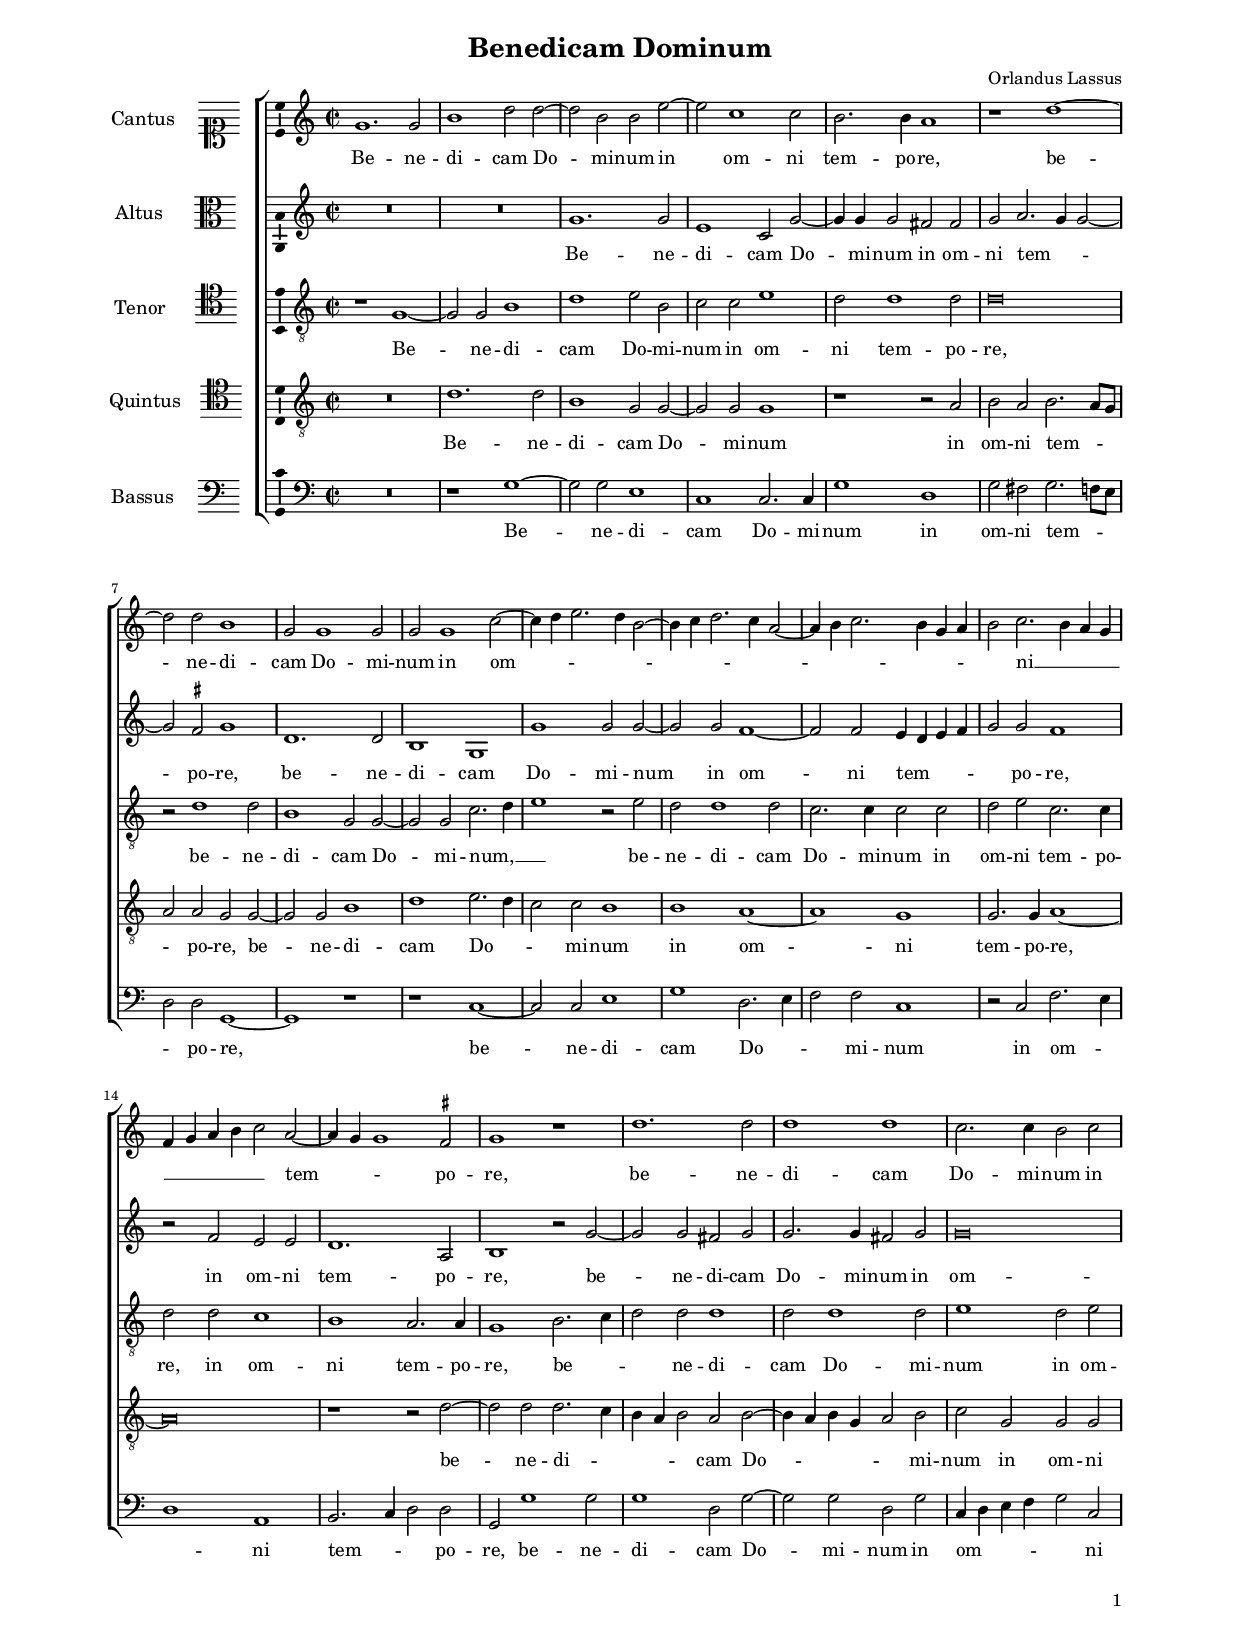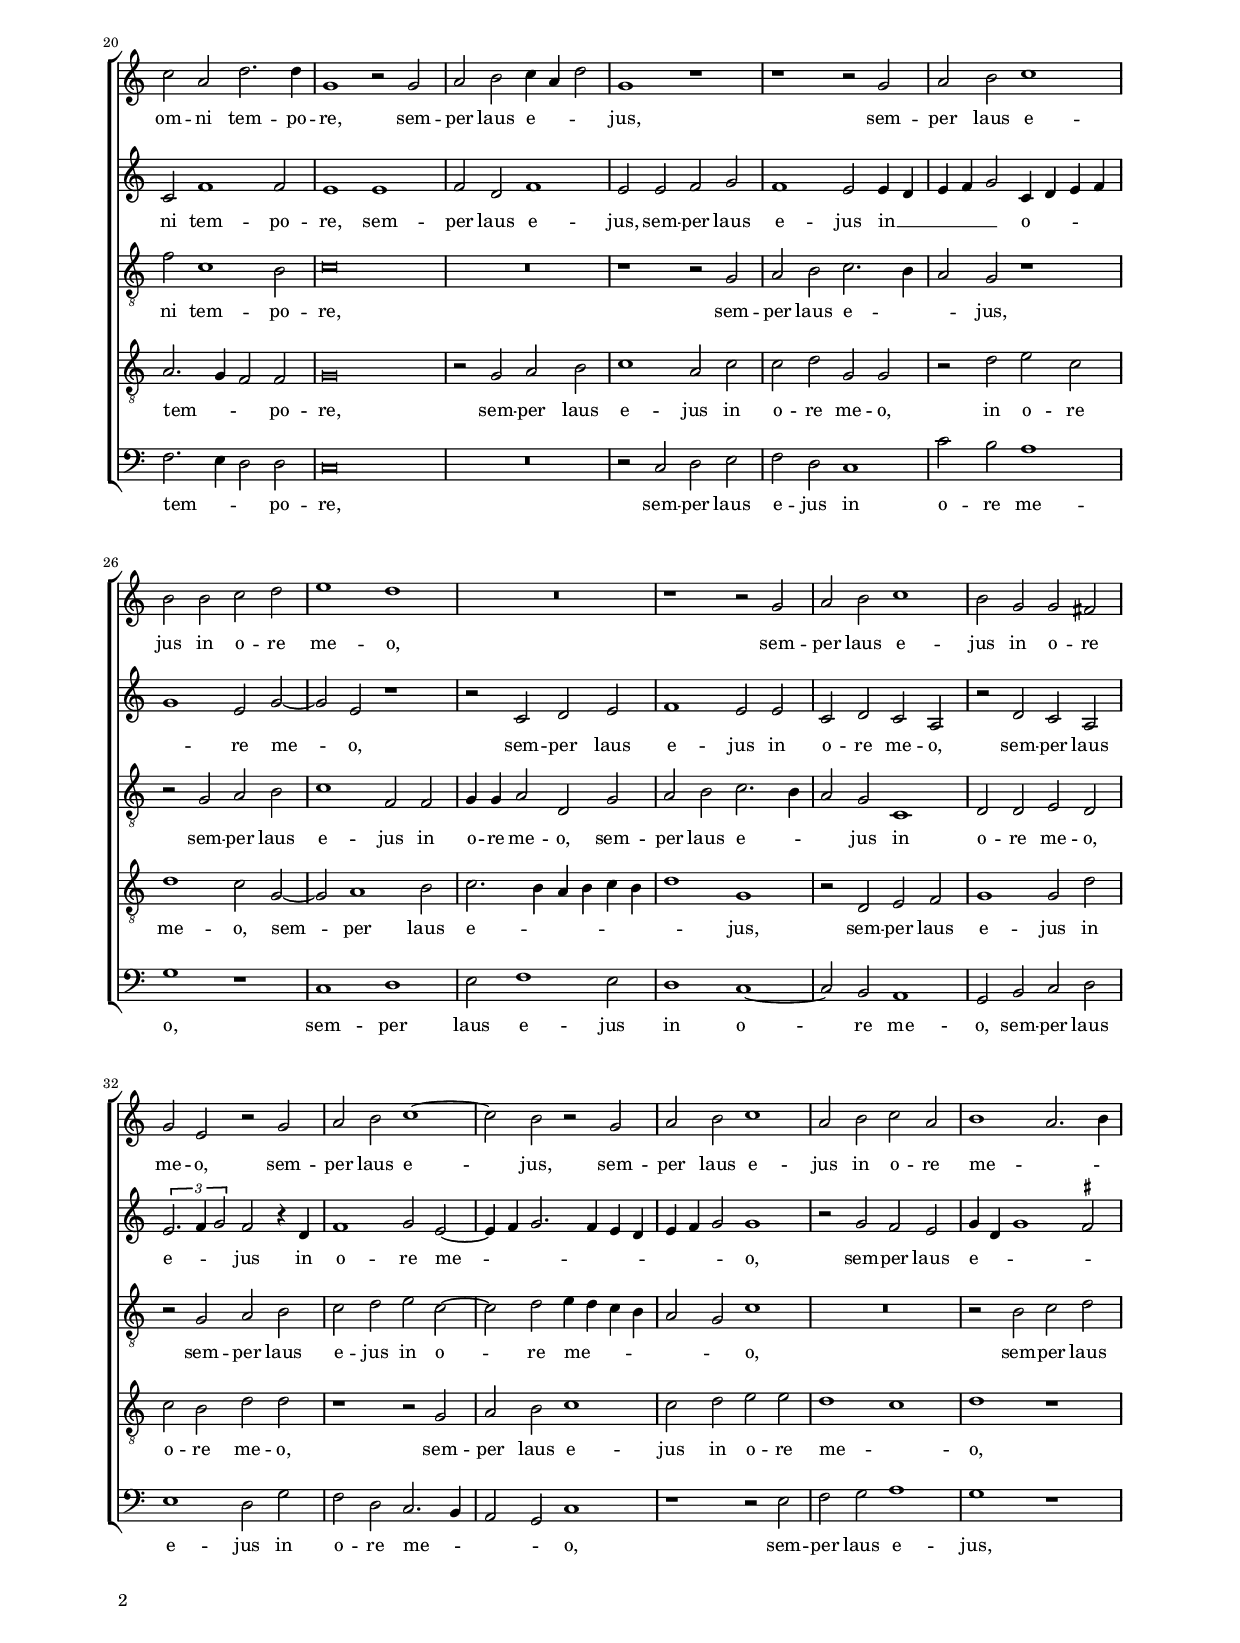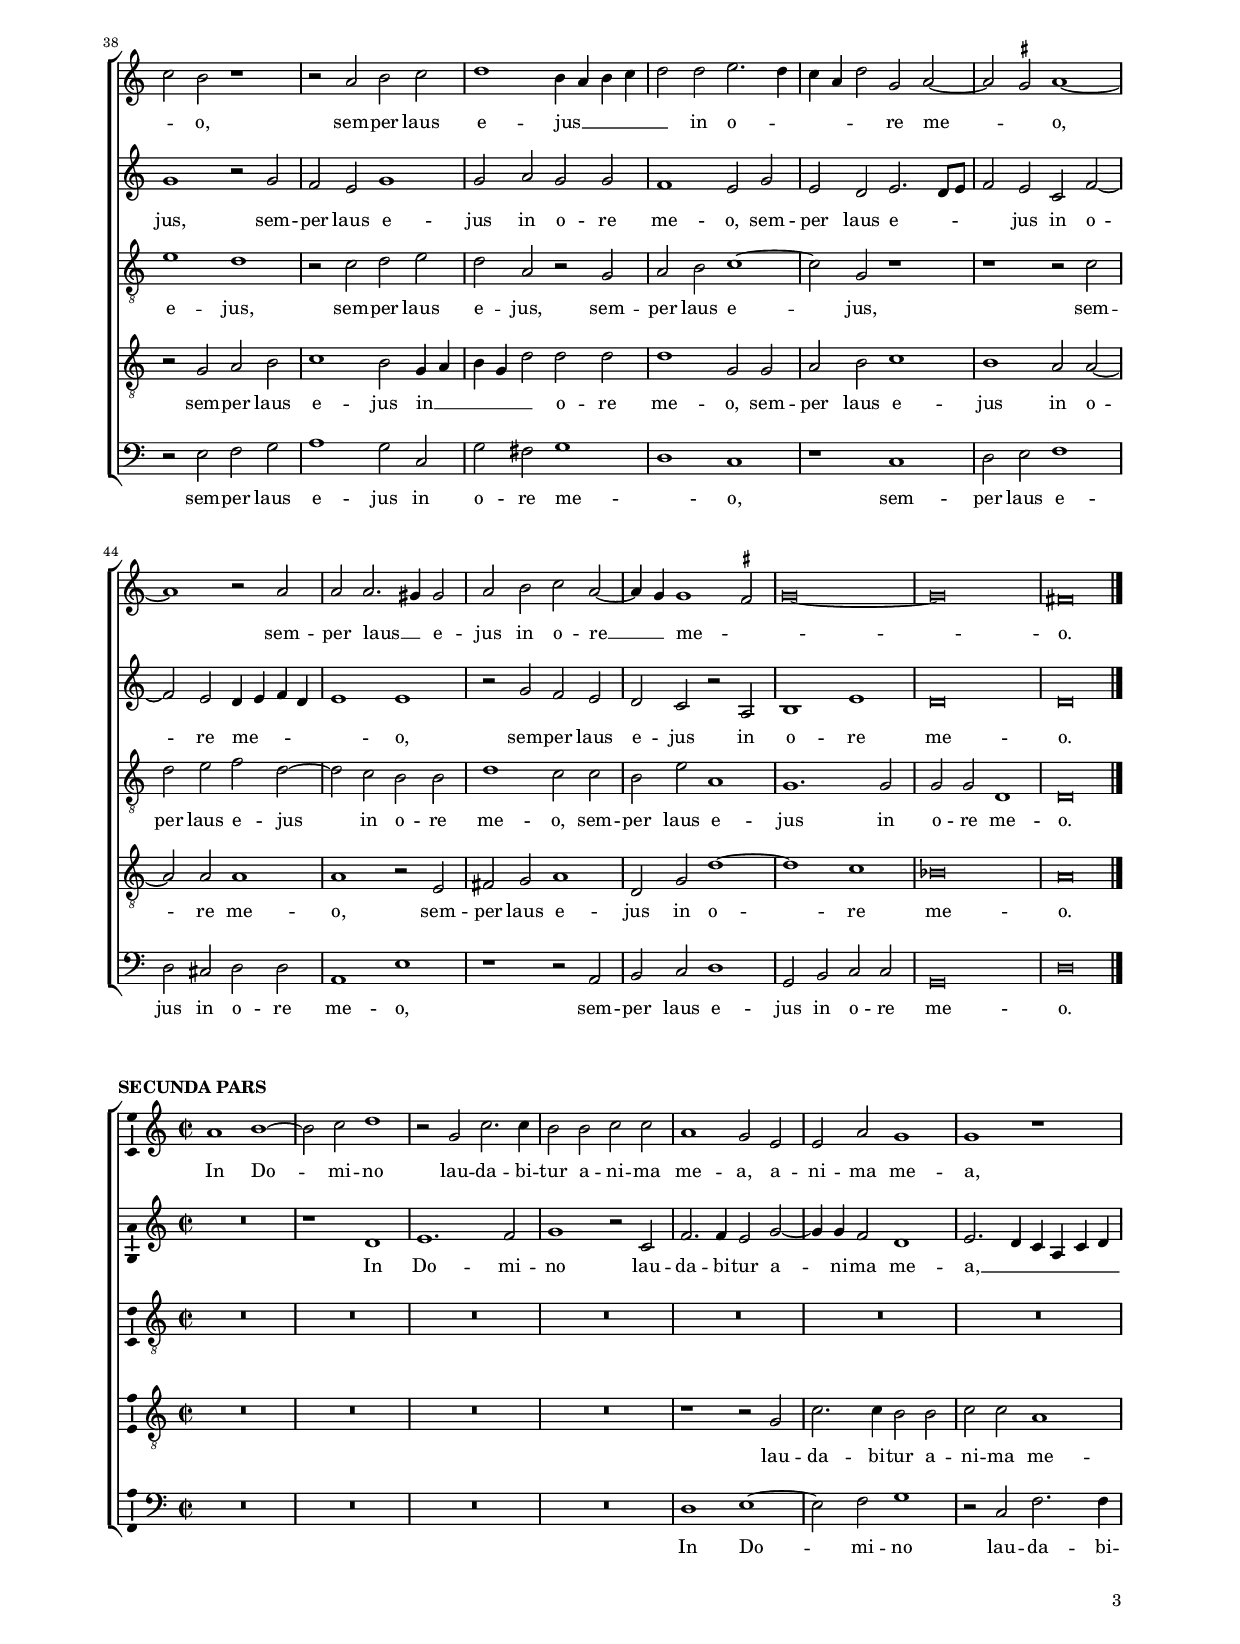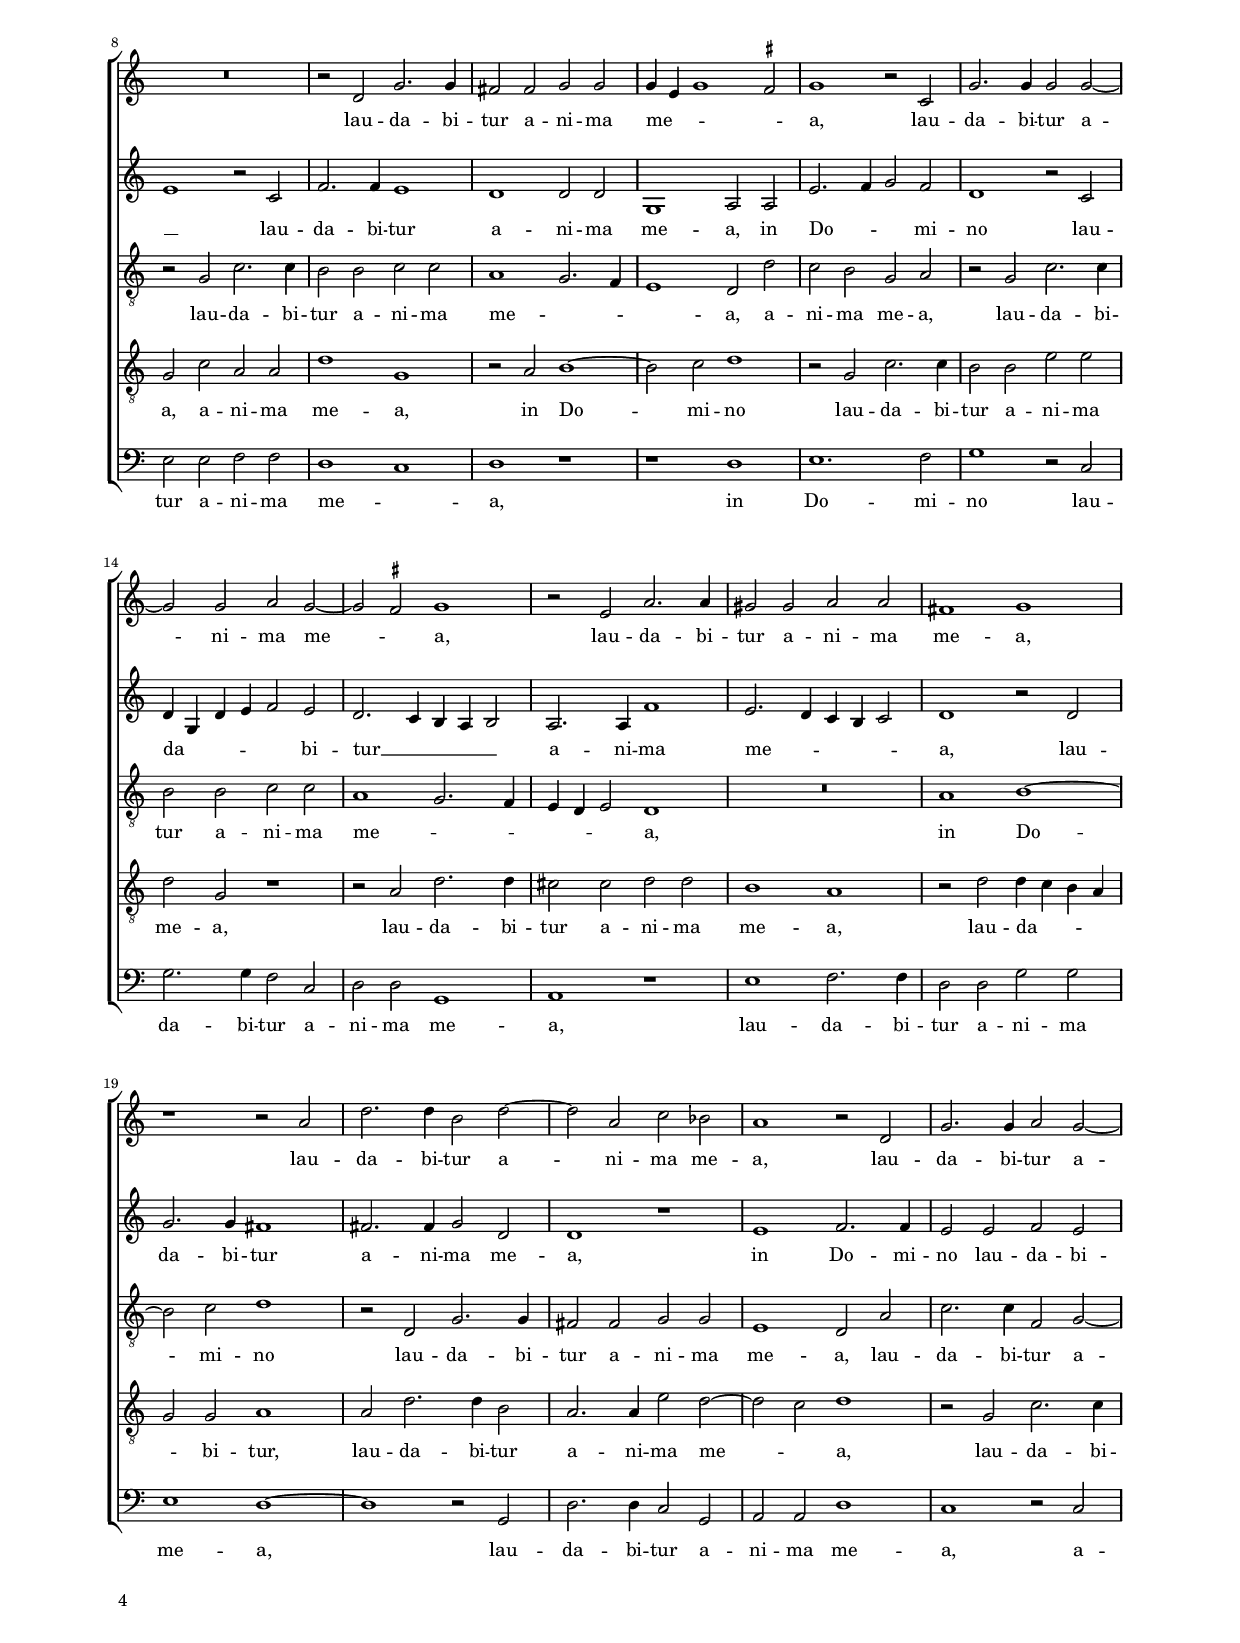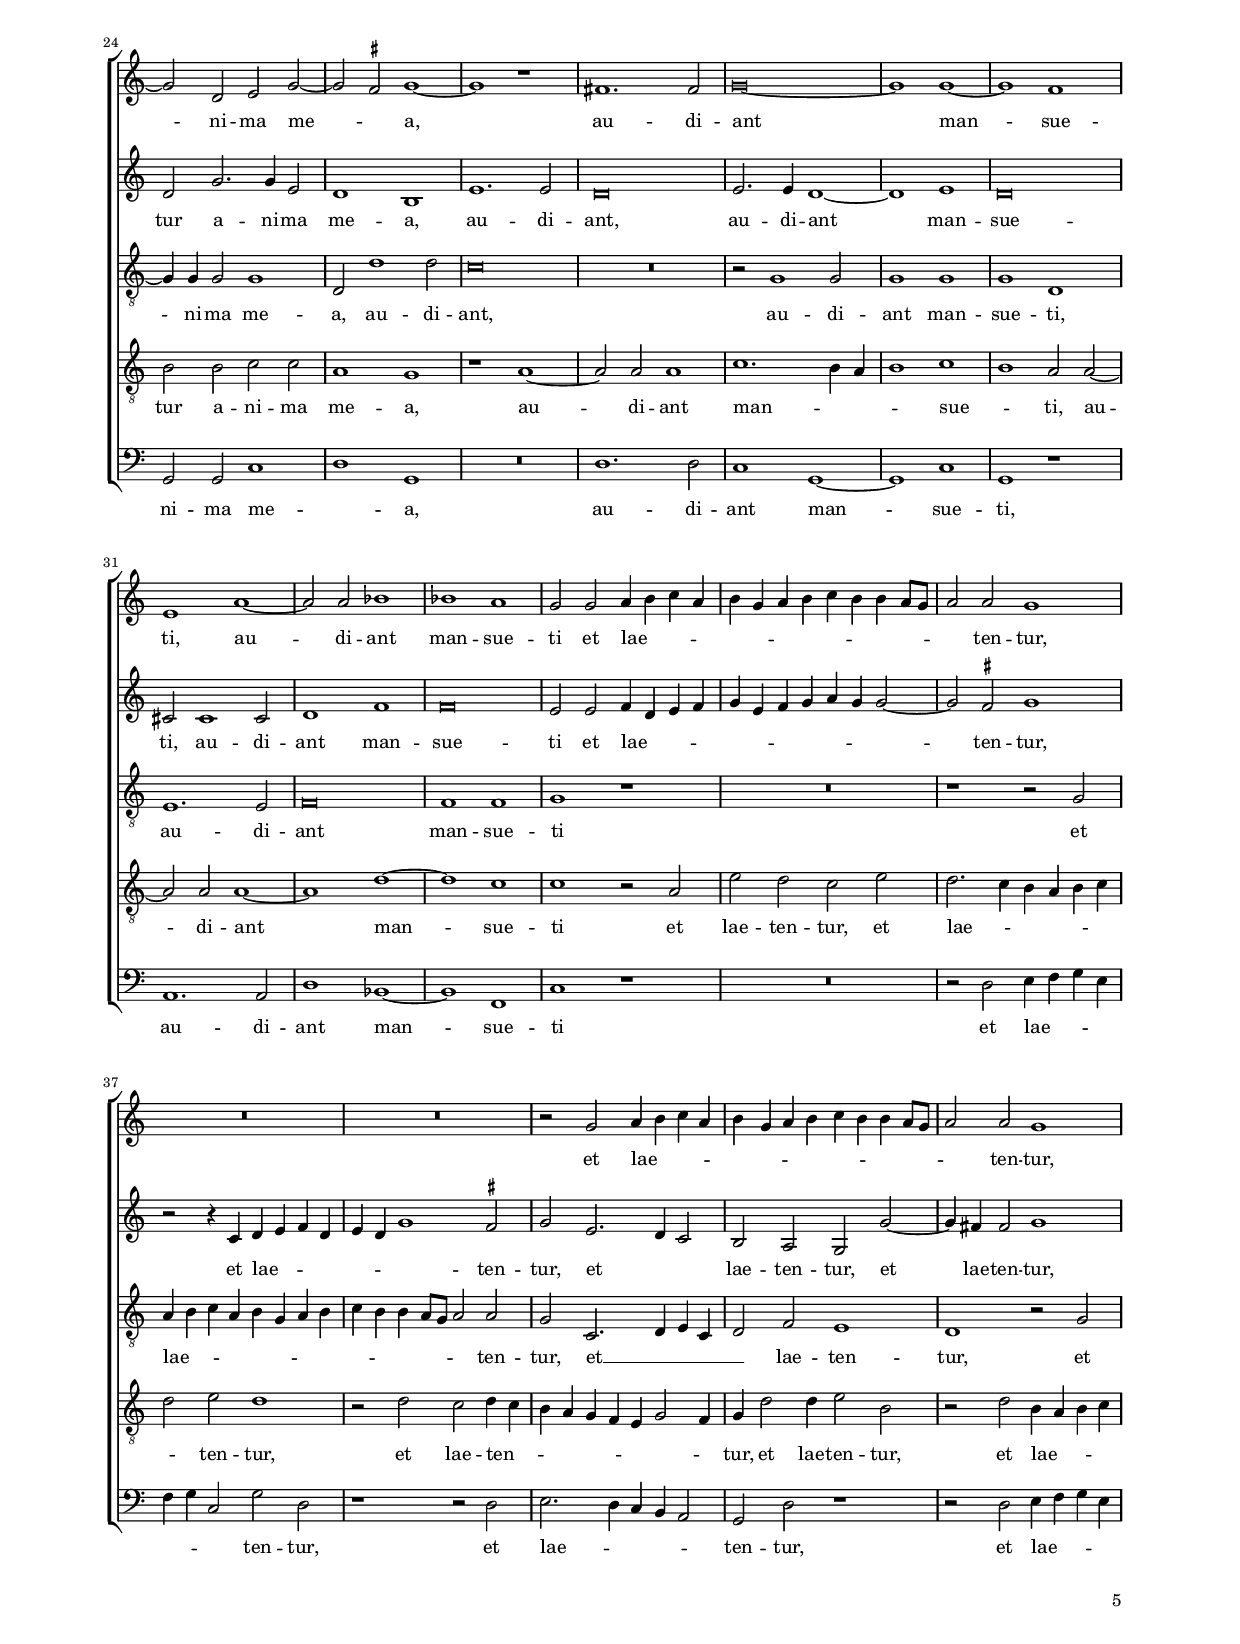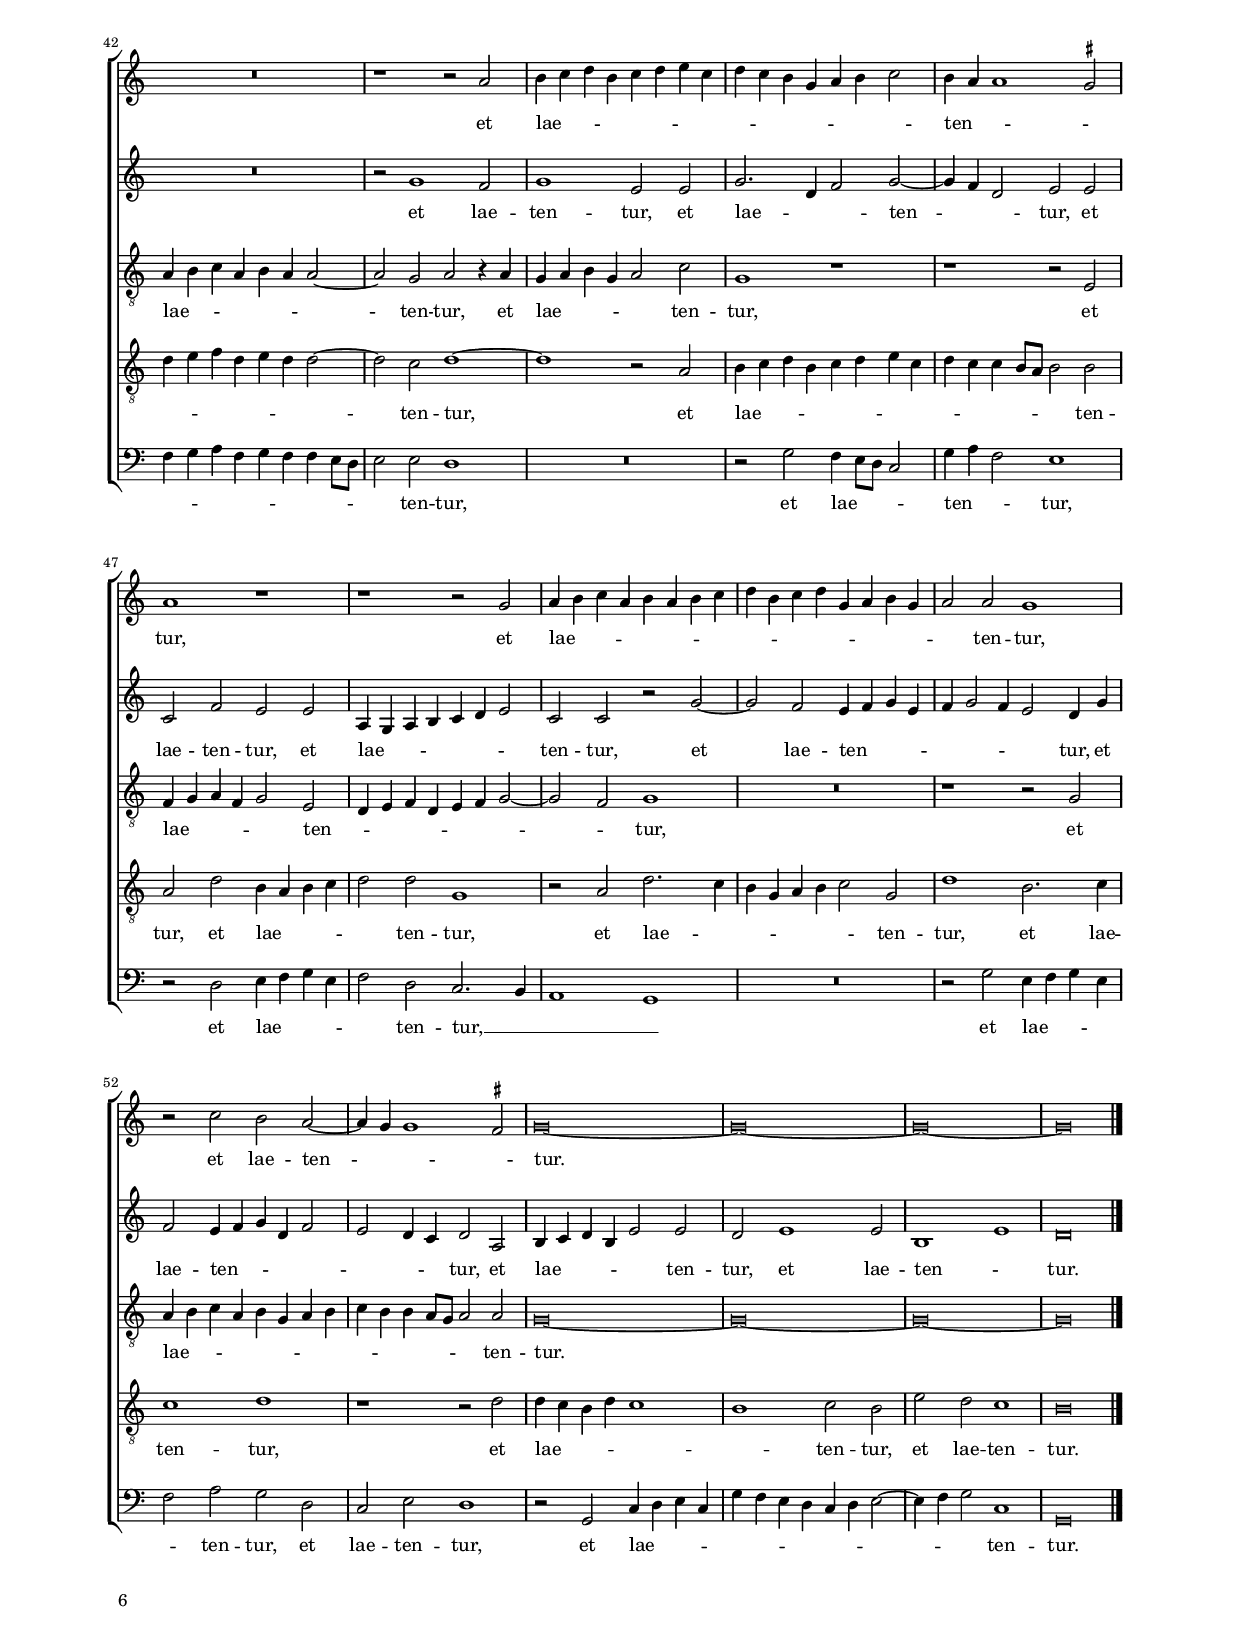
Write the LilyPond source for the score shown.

\header
{
  title="Benedicam Dominum"
  composer="Orlandus Lassus"
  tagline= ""
}

\version "2.22.0"
\include "deutsch.ly"
#(set-global-staff-size 15)
#(ly:set-option 'point-and-click #f)

	
	ficta = { \once \set suggestAccidentals = ##t }
	
	forget = #(define-music-function (music) (ly:music?) #{
		\accidentalStyle forget
		$music
		\accidentalStyle default
		#})
    
    m = \melisma
    me = \melismaEnd


\paper
	{
	top-margin = 1.8 \cm
	bottom-margin = 1.2 \cm
	left-margin = 2 \cm
	right-margin = 2 \cm
	ragged-bottom = ##f
	ragged-last-bottom = ##t
	print-page-number = ##f
	score-system-spacing = #'((basic-distance . 16) (minimum-distance . 14) (padding . 5) (strechability . 150))
	system-system-spacing = #'((basic-distance . 16) (minimum-distance . 14) (padding . 5) (strechability . 150))
    oddFooterMarkup=\markup   \fill-line { "" \fromproperty #'page:page-number-string }
    evenFooterMarkup=\markup  \fill-line { \fromproperty #'page:page-number-string "" }
    last-bottom-spacing = #'((basic-distance . 12) (minimum-distance . 7) (padding . 4))
	% systems-per-page = 3
    % min-systems-per-page = 3
	}

global = {
	\key c \major
	\time 2/2 \set Score.measureLength = #(ly:make-moment 2/1)
    \set Score.tempoHideNote = ##t
    \tempo 2 = 95
	\skip 1*2*50 \bar "|."
	}
	

incipitcantus = \markup { \score {
	{
	\set Staff.instrumentName = \markup { \fontsize #1 "Cantus" }
	\key c \major
	\clef soprano
	s4 \bar ""
	}
	\layout  {
	raggedright = ##t
	indent = 1.8 \cm
	line-width = 2.5 \cm
	\context { \Staff \remove Time_signature_engraver }
	\override Staff.Clef.Y-extent = #'(0 . 0)
	}} \hspace #1 }
      
      
incipitaltus = \markup { \score {
	{
	\set Staff.instrumentName = \markup { \fontsize #1 "Altus" }
	\key c \major
	\clef alto
	s4 \bar ""
	}
	\layout  {
	raggedright = ##t
	indent = 1.8 \cm
	line-width = 2.5 \cm
	\context { \Staff \remove Time_signature_engraver }
	\override Staff.Clef.Y-extent = #'(0 . 0)
	}} \hspace #1 }


incipittenor = \markup { \score {
	{
	\set Staff.instrumentName = \markup { \fontsize #1 "Tenor" }
	\key c \major
	\clef tenor
	s4 \bar ""
	}
	\layout  {
	raggedright = ##t
	indent = 1.8 \cm
	line-width = 2.5 \cm
	\context { \Staff \remove Time_signature_engraver }
	\override Staff.Clef.Y-extent = #'(0 . 0)
	}} \hspace #1 }
      
      
incipitquintus = \markup { \score {
	{
	\set Staff.instrumentName = \markup { \fontsize #1 "Quintus" }
	\key c \major
	\clef tenor
	s4 \bar ""
	}
	\layout  {
	raggedright = ##t
	indent = 1.8 \cm
	line-width = 2.5 \cm
	\context { \Staff \remove Time_signature_engraver }
	\override Staff.Clef.Y-extent = #'(0 . 0)
	}} \hspace #1 }
      
      
incipitbassus = \markup { \score {
	{
	\set Staff.instrumentName = \markup { \fontsize #1 "Bassus" }
	\key c \major
	\clef bass
	s4 \bar ""
	}
	\layout  {
	raggedright = ##t
	indent = 1.8 \cm
	line-width = 2.5 \cm
	\context { \Staff \remove Time_signature_engraver }
	\override Staff.Clef.Y-extent = #'(0 . 0)
	}} \hspace #1 }


cantus = \relative c''
	{
	g1. g2
	h1 d2 d~
	d2 h h e~
	e2 c1 c2
%5
	h2. h4 a1 |
	r1 d~
	d2 d h1
	g2 g1 g2
	g2 g1 c2~
%10
	c4 \m d e2. d4 h2~ |
	h4 c d2. c4 a2~
	a4 h c2. h4 g a
	h2 \me c2. \m h4 a g
	f4 g a h c2 \me a~
%15
	a4 \m g4 g1 \me \ficta fis2 |
	g1 r
	d'1. d2
	d1 d
	c2. c4 h2 c
%20
	c2 a d2. d4 |
	g,1 r2 g
	a2 h c4 \m a d2 \me
	g,1 r
	r1 r2 g
%25
	a2 h c1 |
	h2 h c d
	e1 d
	R\breve
	r1 r2 g,
%30
	a2 h c1 |
	h2 g g fis
	g2 e r g
	a2 h c1~
	c2 h r g
%35
	a2 h c1 |
	a2 h c a
	h1 \m a2. h4
	c2 \me h r1
	r2 a h c
%40
	d1 h4 \m a h c
	d2 \me d e2. \m d4
	c4 a d2 \me g, a~
	a2 \m \ficta gis \me a1~
	a1 r2 a
%45
	a2 a2. \m gis4 \me gis2 |
	a2 h c a~
	a4 \m g4 \me g1 \m \ficta fis2
	g\breve~
	g\breve \me
%50
	fis\breve
	}


altus = \relative c'
  {
	R\breve
	R\breve
	g'1. g2
	e1 c2 g'~
%5
	g4 g g2 fis fis |
	g2 a2. \m g4 g2~
	g2 \me \ficta fis g1
	d1. d2
	h1 g
%10
	g'1 g2 g~ |
	g2 g f1~
	f2 f e4 \m d e f
	g2 \me g f1
	r2 f e e
%15
	d1. a2 |
	h1 r2 g'~
	g2 g fis g
	g2. g4 fis2 g
	g\breve
%20
	c,2 f1 f2 |
	e1 e
	f2 d f1
	e2 e f g
	f1 e2 e4 \m d
%25
	e4 f g2 \me c,4 \m d e f |
	g1 \me e2 g~
	g2 e r1
	r2 c d e
	f1 e2 e
%30
	c2 d c a |
	r2 d c a
	\tuplet 3/2 {e'2. \m f4 g2 \me} f2 r4 d
	f1 g2 e~
	e4 \m f g2. f4 e d
%35
	e4 f g2 \me g1 |
	r2 g f e
	g4 \m d g1 \ficta fis2 \me
	g1 r2 g
	f2 e g1
%40
	g2 a g g |
	f1 e2 g
	e2 d e2. \m d8 e
	f2 \me e c f~
	f2 e d4 \m e f d
%45
	e1 \me e |
	r2 g f e
	d2 c r a
	h1 e
	d\breve
%50
	d\breve
	}


tenor = \relative c'
	{
	r1 g~
	g2 g h1
	d1 e2 h
	c2 c e1
%5
	d2 d1 d2 |
	d\breve
	r2 d1 d2
	h1 g2 g~
	g2 g c2. \m d4
%10
	e1 \me r2 e |
	d2 d1 d2
	c2. c4 c2 c
	d2 e c2. c4
	d2 d c1
%15
	h1 a2. a4 |
	g1 h2. \m c4
	d2 \me d d1
	d2 d1 d2
	e1 d2 e
%20
	f2 c1 h2 |
	c\breve
	R\breve
	r1 r2 g
	a2 h c2. \m h4
%25
	a2 \me g r1 |
	r2 g a h
	c1 f,2 f
	g4 g a2 d, g
	a2 h c2. \m h4
%30
	a2 \me g c,1 |
	d2 d e d
	r2 g a h
	c2 d e c~
	c2 d e4 \m d c h
%35
	a2 g \me c1 |
	R\breve
	r2 h c d
	e1 d
	r2 c d e
%40
	d2 a r g |
	a2 h c1~
	c2 g r1
	r1 r2 c
	d2 e f d~
%45
	d2 c h h |
	d1 c2 c
	h2 e a,1
	g1. g2
	g2 g d1
%50
	d\breve
	}

	
quintus = \relative c'
	{
	R\breve
	d1. d2
	h1 g2 g~
	g2 g g1
%5
	r1 r2 a |
	h2 a h2. \m a8 g
	a2 \me a g g~
	g2 g h1
	d1 e2. \m d4
%10
	c2 \me c h1 |
	h1 a~
	a1 g
	g2. g4 a1~
	a\breve
%15
	r1 r2 d~ |
	d2 d d2. \m c4
	h4 a h2 \me a h~
	h4 \m a h g a2 \me h
	c2 g g g
%20
	a2. \m g4 f2 \me f |
	g\breve
	r2 g a h
	c1 a2 c
	c2 d g, g
%25
	r2 d' e c |
	d1 c2 g~
	g2 a1 h2
	c2. \m h4 a h c h
	d1 \me g,
%30
	r2 d e f |
	g1 g2 d'
	c2 h d d
	r1 r2 g,
	a2 h c1
%35
	c2 d e e |
	d1 \m c \me
	d1 r
	r2 g, a h
	c1 h2 g4 \m a
%40
	h4 g d'2 \me d d |
	d1 g,2 g
	a2 h c1
	h1 a2 a~
	a2 a a1
%45
	a1 r2 e |
	fis2 g a1
	d,2 g d'1~
	d1 c
	b\breve
%50
	a\breve
	}


bassus = \relative c
	{
	R\breve
	r1 g'~
	g2 g e1
	c1 c2. c4
%5
	g'1 d |
	g2 fis g2. \m f8 e
	d2 \me d g,1~
	g1 r
	r1 c~
%10
	c2 c e1 |
	g1 d2. \m e4
	f2 \me f c1
	r2 c f2. \m e4
	d1 \me a
%15
	h2. \m c4 d2 \me d |
	g,2 g'1 g2
	g1 d2 g~
	g2 g d g
	c,4 \m d e f g2 \me c,
%20
	f2. \m e4 d2 \me d |
	c\breve
	R\breve
	r2 c d e
	f2 d c1
%25
	c'2 h a1 |
	g1 r
	c,1 d
	e2 f1 e2
	d1 c~
%30
	c2 h a1 |
	g2 h c d
	e1 d2 g
	f2 d c2. \m h4
	a2 g \me c1
%35
	r1 r2 e |
	f2 g a1
	g1 r
	r2 e f g
	a1 g2 c,
%40
	g'2 fis g1 \m |
	d1 \me c
	r1 c
	d2 e f1
	d2 cis d d
%45
	a1 e' |
	r1 r2 a,
	h2 c d1
	g,2 h c c
	g\breve
%50
	d'\breve
	}
	
lyricscantus = \lyricmode {
	Be -- ne -- di -- cam Do -- mi -- num in om -- ni tem -- po -- re,
	be -- ne -- di -- cam Do -- mi -- num in om -- ni __ tem -- po -- re,
	be -- ne -- di -- cam Do -- mi -- num in om -- ni tem -- po -- re,
	sem -- per laus e -- jus,
	sem -- per laus e -- jus in o -- re me -- o,
	sem -- per laus e -- jus in o -- re me -- o,
	sem -- per laus e -- jus,
	sem -- per laus e -- jus in o -- re me -- o,
	sem -- per laus e -- jus __ in o -- re me -- o,
	sem -- per laus __ e -- jus in o -- re __ me -- o.
	}
	
	
lyricsaltus = \lyricmode {
	Be -- ne -- di -- cam Do -- mi -- num in om -- ni tem -- po -- re,
	be -- ne -- di -- cam Do -- mi -- num in om -- ni tem -- po -- re,
	in om -- ni tem -- po -- re,
	be -- ne -- di -- cam Do -- mi -- num in om -- ni tem -- po -- re,
	sem -- per laus e -- jus,
	sem -- per laus e -- jus in __ o -- re me -- o,
	sem -- per laus e -- jus in o -- re me -- o,
	sem -- per laus e -- jus in o -- re me -- o,
	sem -- per laus e -- jus,
	sem -- per laus e -- jus in o -- re me -- o,
	sem -- per laus e -- jus in o -- re me -- o,
	sem -- per laus e -- jus in o -- re me -- o.
	}
	

lyricstenor = \lyricmode {
	Be -- ne -- di -- cam Do -- mi -- num in om -- ni tem -- po -- re,
	be -- ne -- di -- cam Do -- mi -- num, __
	be -- ne -- di -- cam Do -- mi -- num in om -- ni tem -- po -- re,
	in om -- ni tem -- po -- re,
	be -- ne -- di -- cam Do -- mi -- num in om -- ni tem -- po -- re,
	sem -- per laus e -- jus,
	sem -- per laus e -- jus in o -- re me -- o,
	sem -- per laus e -- jus in o -- re me -- o,
	sem -- per laus e -- jus in o -- re me -- o,
	sem -- per laus e -- jus,
	sem -- per laus e -- jus,
	sem -- per laus e -- jus,
	sem -- per laus e -- jus in o -- re me -- o,
	sem -- per laus e -- jus in o -- re me -- o.
	}

	
lyricsquintus = \lyricmode {
	Be -- ne -- di -- cam Do -- mi -- num in om -- ni tem -- po -- re,
	be -- ne -- di -- cam Do -- mi -- num in om -- ni tem -- po -- re,
	be -- ne -- di -- cam Do -- mi -- num in om -- ni tem -- po -- re,
	sem -- per laus e -- jus in o -- re me -- o,
	in o -- re me -- o,
	sem -- per laus e -- jus,
	sem -- per laus e -- jus in o -- re me -- o,
	sem -- per laus e -- jus in o -- re me -- o,
	sem -- per laus e -- jus in __ o -- re me -- o,
	sem -- per laus e -- jus in o -- re me -- o,
	sem -- per laus e -- jus in o -- re me -- o.
	}
	
	
lyricsbassus = \lyricmode {
	Be -- ne -- di -- cam Do -- mi -- num in om -- ni tem -- po -- re,
	be -- ne -- di -- cam Do -- mi -- num in om -- ni tem -- po -- re,
	be -- ne -- di -- cam Do -- mi -- num in om -- ni tem -- po -- re,
	sem -- per laus e -- jus in o -- re me -- o,
	sem -- per laus e -- jus in o -- re me -- o,
	sem -- per laus e -- jus in o -- re me -- o,
	sem -- per laus e -- jus,
	sem -- per laus e -- jus in o -- re me -- o,
	sem -- per laus e -- jus in o -- re me -- o,
	sem -- per laus e -- jus in o -- re me -- o.
	}
	

\score
{  
    \transpose c c {
	\new ChoirStaff \with { \override StaffGrouper.staff-staff-spacing.basic-distance = #12 }
	<<
	
	\new Staff << \global
	\new Voice="v1" {
		\set Staff.instrumentName=\incipitcantus
		\set Staff.midiInstrument = "reed organ"
		\clef "treble"
		\cantus }
	\new Lyrics \lyricsto "v1" {\lyricscantus }
	>>

	
	\new Staff << \global
	\new Voice="v2" {
		\set Staff.instrumentName=\incipitaltus
		\set Staff.midiInstrument = "reed organ"
		\clef "treble" 
		\altus}
	\new Lyrics \lyricsto "v2" {\lyricsaltus }
	>>

	
	\new Staff << \global
	\new Voice="v3" {
		\set Staff.instrumentName=\incipittenor
		\set Staff.midiInstrument = "reed organ"
		\clef "G_8"
		\tenor }
	\new Lyrics \lyricsto "v3" {\lyricstenor }
	>>
	
	
	\new Staff << \global
	\new Voice="v5" {
		\set Staff.instrumentName=\incipitquintus
		\set Staff.midiInstrument = "reed organ"
		\clef "G_8"
		\quintus}
	\new Lyrics \lyricsto "v5" {\lyricsquintus }
	>>
	
	
	\new Staff << \global
	\new Voice="v4" {
		\set Staff.instrumentName=\incipitbassus
		\set Staff.midiInstrument = "reed organ"
		\clef "bass" 
		\bassus }
	\new Lyrics \lyricsto "v4" {\lyricsbassus}
	>>
	
	>>
    } % transpose
		
	\layout
	{
	indent = 2.5 \cm
	\context { \Staff \override TimeSignature.break-visibility = #end-of-line-invisible }
	\context { \Lyrics \override VerticalAxisGroup.nonstaff-relatedstaff-spacing.padding = #1.4 }
%	\context { \Lyrics \override LyricText.font-size = #1 }
	\context { \Staff \consists "Ambitus_engraver" }
	\context { \Score \override BarNumber.padding = #2 }
	\context { \Voice \override NoteHead.style = #'baroque }
	}

\midi
	{
	}
	
}

%%%%%%%%%%%%%%%%%%%%  PARS SECUNDA


global = {
	\key c \major
	\time 2/2 \set Score.measureLength = #(ly:make-moment 2/1)
    \set Score.tempoHideNote = ##t
    \tempo 2 = 95
	\skip 1*2*57 \bar "|."
	}

	
cantus = \relative c''
	{
	a1 h~
	h2 c d1
	r2 g, c2. c4
	h2 h c c
%5
	a1 g2 e |
	e2 a g1
	g1 r
	R\breve
	r2 d g2. g4
%10
	fis2 fis g g |
	g4 \m e g1 \ficta fis2 \me
	g1 r2 c,
	g'2. g4 g2 g~
	g2 g a g~
%15
	g2 \m \ficta fis \me g1 |
	r2 e a2. a4
	gis2 gis a a
	fis1 g
	r1 r2 a
%20
	d2. d4 h2 d~ |
	d2 a c b
	a1 r2 d,
	g2. g4 a2 g~
	g2 d e g~
%25
	g \m \ficta fis \me g1~ |
	g1 r
	fis1. fis2
	g\breve~
	g1 g~
%30
	g1 f |
	e1 a~
	a2 a b1
	b1 a
	g2 g a4 \m h c a
%35
	h4 g a h c h h a8 g |
	a2 \me a g1
	R\breve
	R\breve
	r2 g a4 \m h c a
%40
	h4 g a h c h h a8 g |
	a2 \me a g1
	R\breve
	r1 r2 a
	h4 \m c d h c d e c
%45
	d4 c h g a h c2 \me |
	h4 \m a a1 \ficta gis2 \me
	a1 r
	r1 r2 g
	a4 \m h c a h a h c
%50
	d4 h c d g, a h g |
	a2 \me a g1
	r2 c h a~
	a4 \m g g1 \ficta fis2 \me
	g\breve~
%55
	g\breve~
	g\breve~
	g\breve
	}


altus = \relative c'
  {
	R\breve
	r1 d
	e1. f2
	g1 r2 c,
%5
	f2. f4 e2 g~ |
	g4 g f2 d1
	e2. \m d4 c a c d
	e1 \me r2 c
	f2. f4 e1
%10
	d1 d2 d |
	g,1 a2 a
	e'2. \m f4 g2 \me f
	d1 r2 c
	d4 \m g, d' e f2 \me e
%15
	d2. \m c4 h a h2 \me |
	a2. a4 f'1
	e2. \m d4 c h c2 \me
	d1 r2 d
	g2. g4 fis1
%20
	fis2. fis4 g2 d |
	d1 r
	e1 f2. f4
	e2 e f e
	d2 g2. g4 e2
%25
	d1 h |
	e1. e2
	d\breve
	e2. e4 d1~
	d1 e
%30
	d\breve |
	cis2 cis1 cis2
	d1 f
	f\breve
	e2 e f4 \m d e f
%35
	g4 e f g a g g2~ |
	g2 \me \ficta fis g1
	r2 r4 c,4 d \m e f d
	e4 d g1 \me \ficta fis2
	g2 e2. \m d4 c2 \me
%40
	h2 a g g'~ |
	g4 fis fis2 g1
	R\breve
	r2 g1 f2
	g1 e2 e
%45
	g2. \m d4 f2 \me g~ | 
	g4 \m f d2 \me e e
	c2 f e e
	a,4 \m g a h c d e2 \me
	c2 c r g'~
%50
	g2 f e4 \m f g e |
	f4 g2 f4 e2 \me d4 g
	f2 e4 \m f g d f2
	e2 d4 c \me d2 a
	h4 \m c d h e2 \me e
%55
	d2 e1 e2 |
	h1 \m e \me
	d\breve
	}


tenor = \relative c'
	{
	R\breve
	R\breve
	R\breve
	R\breve
%5
	R\breve
	R\breve
	R\breve
	r2 g c2. c4
	h2 h c c
%10
	a1 \m g2. f4 |
	e1 \me d2 d'
	c2 h g a
	r2 g c2. c4
	h2 h c c
%15
	a1 \m g2. f4 |
	e4 d e2 \me d1
	R\breve
	a'1 h~
	h2 c d1
%20
	r2 d, g2. g4 |
	fis2 fis g g
	e1 d2 a'
	c2. c4 f,2 g~
	g4 g g2 g1
%25
	d2 d'1 d2 |
	c\breve
	R\breve
	r2 g1 g2
	g1 g
%30
	g1 d |
	e1. e2
	f\breve
	f1 f
	g1 r
%35
	R\breve |
	r1 r2 g
	a4 \m h c a h g a h
	c4 h h a8 g a2 \me a
	g2 c,2. \m d4 e c
%40
	d2 \me f e1 |
	d1 r2 g
	a4 \m h c a h a a2~
	a2 \me g a r4 a
	g4 \m a h g a2 \me c
%45
	g1 r |
	r1 r2 e
	f4 \m g a f g2 \me e \m
	d4 e f d e f g2~
	g2 f2 \me g1
%50
	R\breve |
	r1 r2 g
	a4 \m h c a h g a h
	c h h a8 g a2 \me a 
	g\breve~
%55
	g\breve~
	g\breve~
	g\breve
	}

	
quintus = \relative c'
	{
	R\breve
	R\breve
	R\breve
	R\breve
%5
	r1 r2 g |
	c2. c4 h2 h
	c2 c a1
	g2 c a a
	d1 g,
%10
	r2 a h1~ |
	h2 c d1
	r2 g, c2. c4
	h2 h e e
	d2 g, r1
%15
	r2 a d2. d4 |
	cis2 cis d d
	h1 a
	r2 d d4 \m c h a
	g2 \me g a1
%20
	a2 d2. d4 h2 |
	a2. a4 e'2 d~
	d2 \m c \me d1
	r2 g, c2. c4
	h2 h c c
%25
	a1 g |
	r1 a~
	a2 a a1
	c1. \m h4 a
	h1 \me c \m
%30
	h1 \me a2 a~ |
	a2 a a1~
	a1 d~
	d1 c
	c1 r2 a
%35
	e'2 d c e |
	d2. \m c4 h a h c
	d2 \me e d1
	r2 d c d4 \m c
	h4 a g f e g2 f4 \me
%40
	g4 d'2 d4 e2 h |
	r2 d h4 \m a h c
	d4 e f d e d d2~
	d2 \me c d1~
	d1 r2 a
%45
	h4 \m c d h c d e c |
	d4 c c h8 a h2 \me h
	a2 d h4 \m a h c
	d2 \me d g,1
	r2 a d2. \m c4
%50
	h4 g a h c2 \me g |
	d'1 h2. c4
	c1 d
	r1 r2 d
	d4 \m c h d c1
%55
	h1 \me c2 h |
	e2 d c1
	h\breve
	}


bassus = \relative c
	{
	R\breve
	R\breve
	R\breve
	R\breve
%5
	d1 e~
	e2 f g1
	r2 c, f2. f4
	e2 e f f
	d1 \m c \me
%10
	d1 r |
	r1 d
	e1. f2
	g1 r2 c,
	g'2. g4 f2 c
%15
	d2 d g,1 |
	a1 r
	e' f2. f4
	d2 d g g
	e1 d~
%20
	d1 r2 g, |
	d'2. d4 c2 g
	a2 a d1
	c1 r2 c
	g2 g c1 \m
%25
	d1 \me g, |
	R\breve
	d'1. d2
	c1 g~
	g1 c
%30
	g1 r |
	a1. a2
	d1 b~
	b1 f
	c'1 r
%35
	R\breve |
	r2 d e4 \m f g e
	f4 g c,2 \me g' d
	r1 r2 d
	e2. \m d4 c h a2 \me
%40
	g2 d' r1 |
	r2 d e4 \m f g e
	f4 g a f g f f e8 d
	e2 \me e d1
	R\breve
%45
	r2 g f4 \m e8 d c2 \me
	g'4 \m a f2 \me e1
	r2 d e4 \m f g e
	f2 \me d c2. \m h4
	a1 g \me
%50
	R\breve |
	r2 g' e4 \m f g e
	f2 \me a g d
	c2 e d1
	r2 g, c4 \m d e c
%55
	g'4 f e d c d e2~ |
	e4 f g2 \me c,1
	g\breve
	}
	
lyricscantus = \lyricmode {
	In Do -- mi -- no lau -- da -- bi -- tur a -- ni -- ma me -- a,
	a -- ni -- ma me -- a,
	lau -- da -- bi -- tur a -- ni -- ma me -- a,
	lau -- da -- bi -- tur a -- ni -- ma me -- a,
	lau -- da -- bi -- tur a -- ni -- ma me -- a,
	lau -- da -- bi -- tur a -- ni -- ma me -- a,
	lau -- da -- bi -- tur a -- ni -- ma me -- a,
	au -- di -- ant man -- sue -- ti,
	au -- di -- ant man -- sue -- ti
	et lae -- ten -- tur,
	et lae -- ten -- tur,
	et lae -- ten -- tur,
	et lae -- ten -- tur,
	et lae -- ten -- tur.
	}
	
	
lyricsaltus = \lyricmode {
	In Do -- mi -- no lau -- da -- bi -- tur a -- ni -- ma me -- a, __
	lau -- da -- bi -- tur a -- ni -- ma me -- a,
	in Do -- mi -- no lau -- da -- bi -- tur __ a -- ni -- ma me -- a,
	lau -- da -- bi -- tur a -- ni -- ma me -- a,
	in Do -- mi -- no lau -- da -- bi -- tur a -- ni -- ma me -- a,
	au -- di -- ant,
	au -- di -- ant man -- sue -- ti,
	au -- di -- ant man -- sue -- ti
	et lae -- ten -- tur,
	et lae -- ten -- tur,
	et lae -- ten -- tur,
	et lae -- ten -- tur,
	et lae -- ten -- tur,
	et lae -- ten -- tur,
	et lae -- ten -- tur,
	et lae -- ten -- tur,
	et lae -- ten -- tur,
	et lae -- ten -- tur,
	et lae -- ten -- tur,
	et lae -- ten -- tur.
	}
	

lyricstenor = \lyricmode {
	lau -- da -- bi -- tur a -- ni -- ma me -- a,
	a -- ni -- ma me -- a,
	lau -- da -- bi -- tur a -- ni -- ma me -- a,
	in Do -- mi -- no lau -- da -- bi -- tur a -- ni -- ma me -- a,
	lau -- da -- bi -- tur a -- ni -- ma me -- a,
	au -- di -- ant,
	au -- di -- ant man -- sue -- ti,
	au -- di -- ant man -- sue -- ti
	et lae -- ten -- tur,
	et __ lae -- ten -- tur,
	et lae -- ten -- tur,
	et lae -- ten -- tur,
	et lae -- ten -- tur,
	et lae -- ten -- tur.
	}

	
lyricsquintus = \lyricmode {
	lau -- da -- bi -- tur a -- ni -- ma me -- a,
	a -- ni -- ma me -- a,
	in Do -- mi -- no lau -- da -- bi -- tur a -- ni -- ma me -- a,
	lau -- da -- bi -- tur a -- ni -- ma me -- a,
	lau -- da -- bi -- tur,
	lau -- da -- bi -- tur a -- ni -- ma me -- a,
	lau -- da -- bi -- tur a -- ni -- ma me -- a,
	au -- di -- ant man -- sue -- ti,
	au -- di -- ant man -- sue -- ti
	et lae -- ten -- tur,
	et lae -- ten -- tur,
	et lae -- ten -- tur,
	et lae -- ten -- tur,
	et lae -- ten -- tur,
	et lae -- ten -- tur,
	et lae -- ten -- tur,
	et lae -- ten -- tur,
	et lae -- ten -- tur,
	et lae -- ten -- tur,
	et lae -- ten -- tur.
	}
	
	
lyricsbassus = \lyricmode {
	In Do -- mi -- no lau -- da -- bi -- tur a -- ni -- ma me -- a,
	in Do -- mi -- no lau -- da -- bi -- tur a -- ni -- ma me -- a,
	lau -- da -- bi -- tur a -- ni -- ma me -- a,
	lau -- da -- bi -- tur a -- ni -- ma me -- a,
	a -- ni -- ma me -- a,
	au -- di -- ant man -- sue -- ti,
	au -- di -- ant man -- sue -- ti
	et lae -- ten -- tur,
	et lae -- ten -- tur,
	et lae -- ten -- tur,
	et lae -- ten -- tur,
	et lae -- ten -- tur, __
	et lae -- ten -- tur,
	et lae -- ten -- tur,
	et lae -- ten -- tur.
	}
	

\score
{  
    \transpose c c {
	\new ChoirStaff \with { \override StaffGrouper.staff-staff-spacing.basic-distance = #12 }
	<<
	
	\new Staff <<\global
	\new Voice="v1" {
	  %\set Staff.instrumentName=\incipitcantus
		\set Staff.midiInstrument = "reed organ"
		\clef "treble"
		\cantus }
	\new Lyrics \lyricsto "v1" {\lyricscantus }
	>>

	
	\new Staff << \global
	\new Voice="v2" {
	  %\set Staff.instrumentName=\incipitaltus
		\set Staff.midiInstrument = "reed organ"
		\clef "treble" 
		\altus}
	\new Lyrics \lyricsto "v2" {\lyricsaltus }
	>>

	
	\new Staff <<\global
	\new Voice="v3" {
	  %\set Staff.instrumentName=\incipittenor
		\set Staff.midiInstrument = "reed organ"
		\clef "G_8"
		\tenor }
	\new Lyrics \lyricsto "v3" {\lyricstenor }
	>>
	
	
	\new Staff << \global
	\new Voice="v5" {
	  %\set Staff.instrumentName=\incipitquintus
		\set Staff.midiInstrument = "reed organ"
		\clef "G_8"
		\quintus}
	\new Lyrics \lyricsto "v5" {\lyricsquintus }
	>>
	
	
	\new Staff <<\global
	\new Voice="v4" {
	  %\set Staff.instrumentName=\incipitbassus
		\set Staff.midiInstrument = "reed organ"
		\clef "bass" 
		\bassus }
	\new Lyrics \lyricsto "v4" {\lyricsbassus}
	>>
	
	>>
    } % transpose
		
	\layout
	{
	indent = 0 \cm
	\context { \Staff \override TimeSignature.break-visibility = #end-of-line-invisible }
	\context { \Lyrics \override VerticalAxisGroup.nonstaff-relatedstaff-spacing.padding = #1.4 }
%	\context { \Lyrics \override LyricText.font-size = #1 }
	\context { \Staff \consists "Ambitus_engraver" }
	\context { \Score \override BarNumber.padding = #2 }
	\context { \Voice \override NoteHead.style = #'baroque }
	}

    \header { piece = \markup { \raise #2 \bold "SECUNDA PARS"} }

	
\midi
	{
	}
	
}

% EOF
